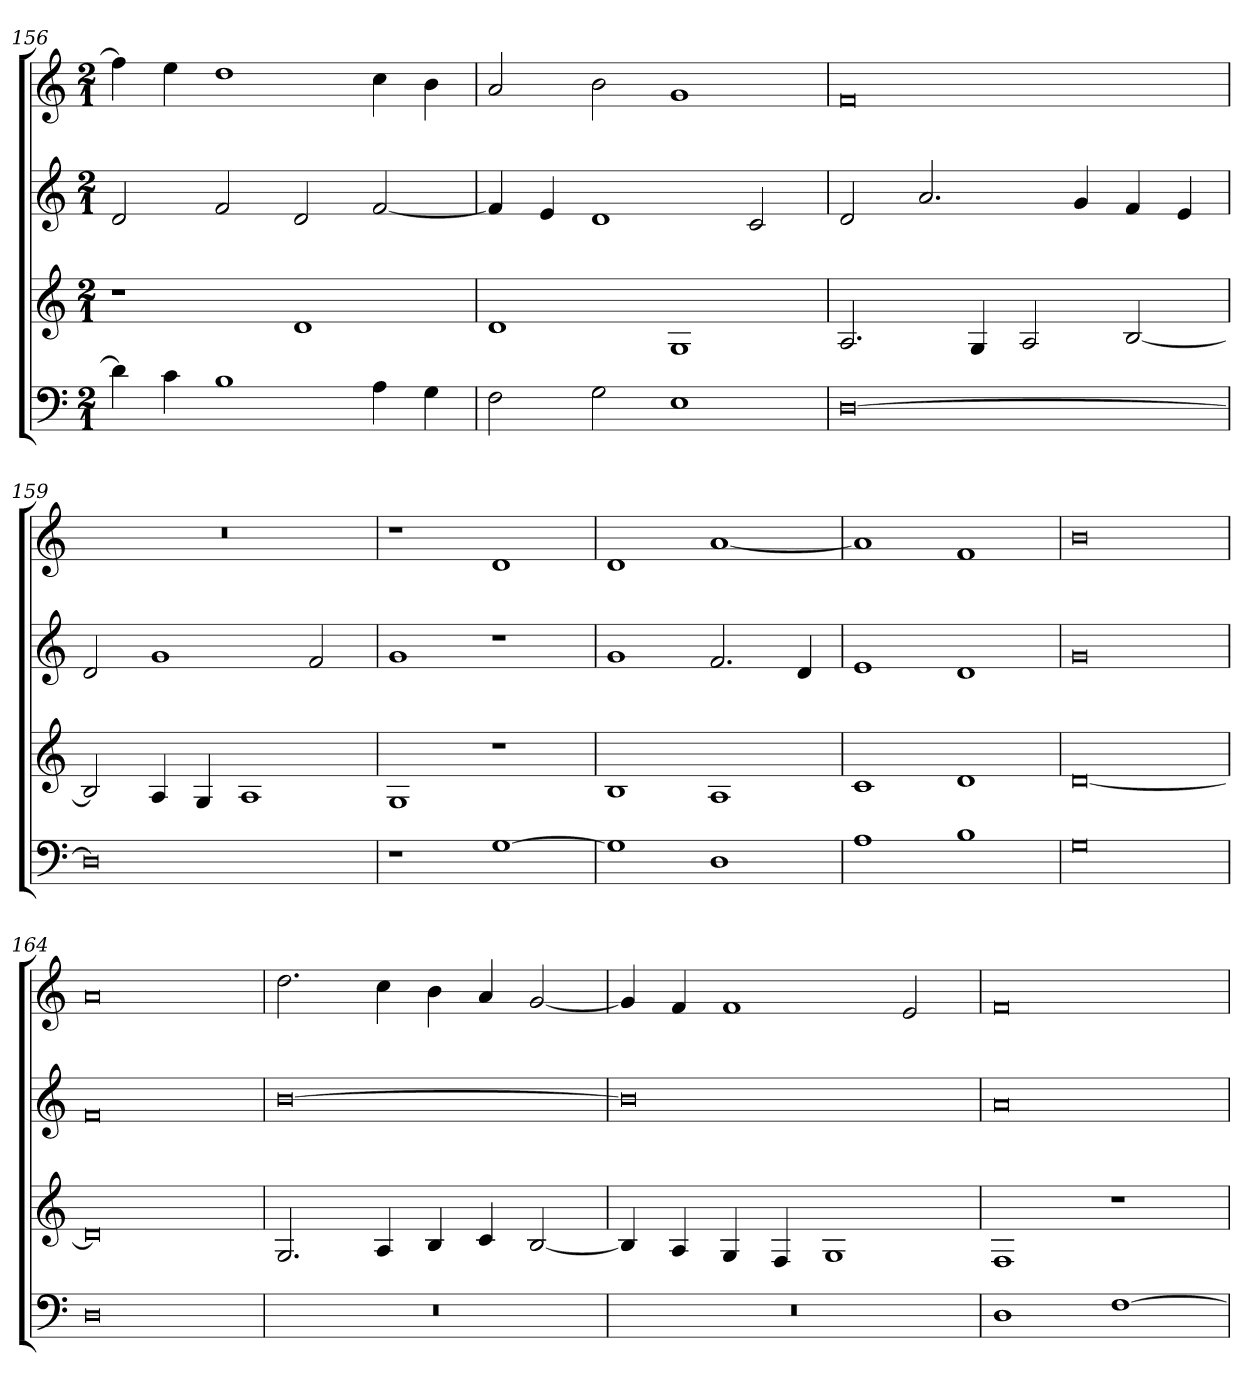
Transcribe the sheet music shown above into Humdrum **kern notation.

**kern	**kern	**kern	**kern
*part4	*part3	*part2	*part1
*staff4	*staff3	*staff2	*staff1
*clefF4	*clefG2	*clefG2	*clefG2
*M2/1	*M2/1	*M2/1	*M2/1
=156	=156	=156	=156
4d]	1r	2d	4ff]
4c	.	.	4ee
1B	.	2f	1dd
.	1d	2d	.
4A	.	[2f	4cc
4G	.	.	4b
=157	=157	=157	=157
2F	1d	4f]	2a
.	.	4e	.
2G	.	1d	2b
1E	1G	.	1g
.	.	2c	.
=158	=158	=158	=158
[0D	2.A	2d	0f
.	.	2.a	.
.	4G	.	.
.	2A	.	.
.	.	4g	.
.	[2B	4f	.
.	.	4e	.
=159	=159	=159	=159
0D]	2B]	2d	0r
.	4A	1g	.
.	4G	.	.
.	1A	.	.
.	.	2f	.
=160	=160	=160	=160
1r	1G	1g	1r
[1G	1r	1r	1d
=161	=161	=161	=161
1G]	1B	1g	1d
1D	1A	2.f	[1a
.	.	4d	.
=162	=162	=162	=162
1A	1c	1e	1a]
1B	1d	1d	1f
=163	=163	=163	=163
0G	[0d	0g	0b
=164	=164	=164	=164
0D	0d]	0f	0a
=165	=165	=165	=165
0r	2.G	[0b	2.dd
.	4A	.	4cc
.	4B	.	4b
.	4c	.	4a
.	[2B	.	[2g
=166	=166	=166	=166
0r	4B]	0b]	4g]
.	4A	.	4f
.	4G	.	1f
.	4F	.	.
.	1G	.	.
.	.	.	2e
=167	=167	=167	=167
1D	1F	0a	0f
[1F	1r	.	.
=	=	=	=
*-	*-	*-	*-
